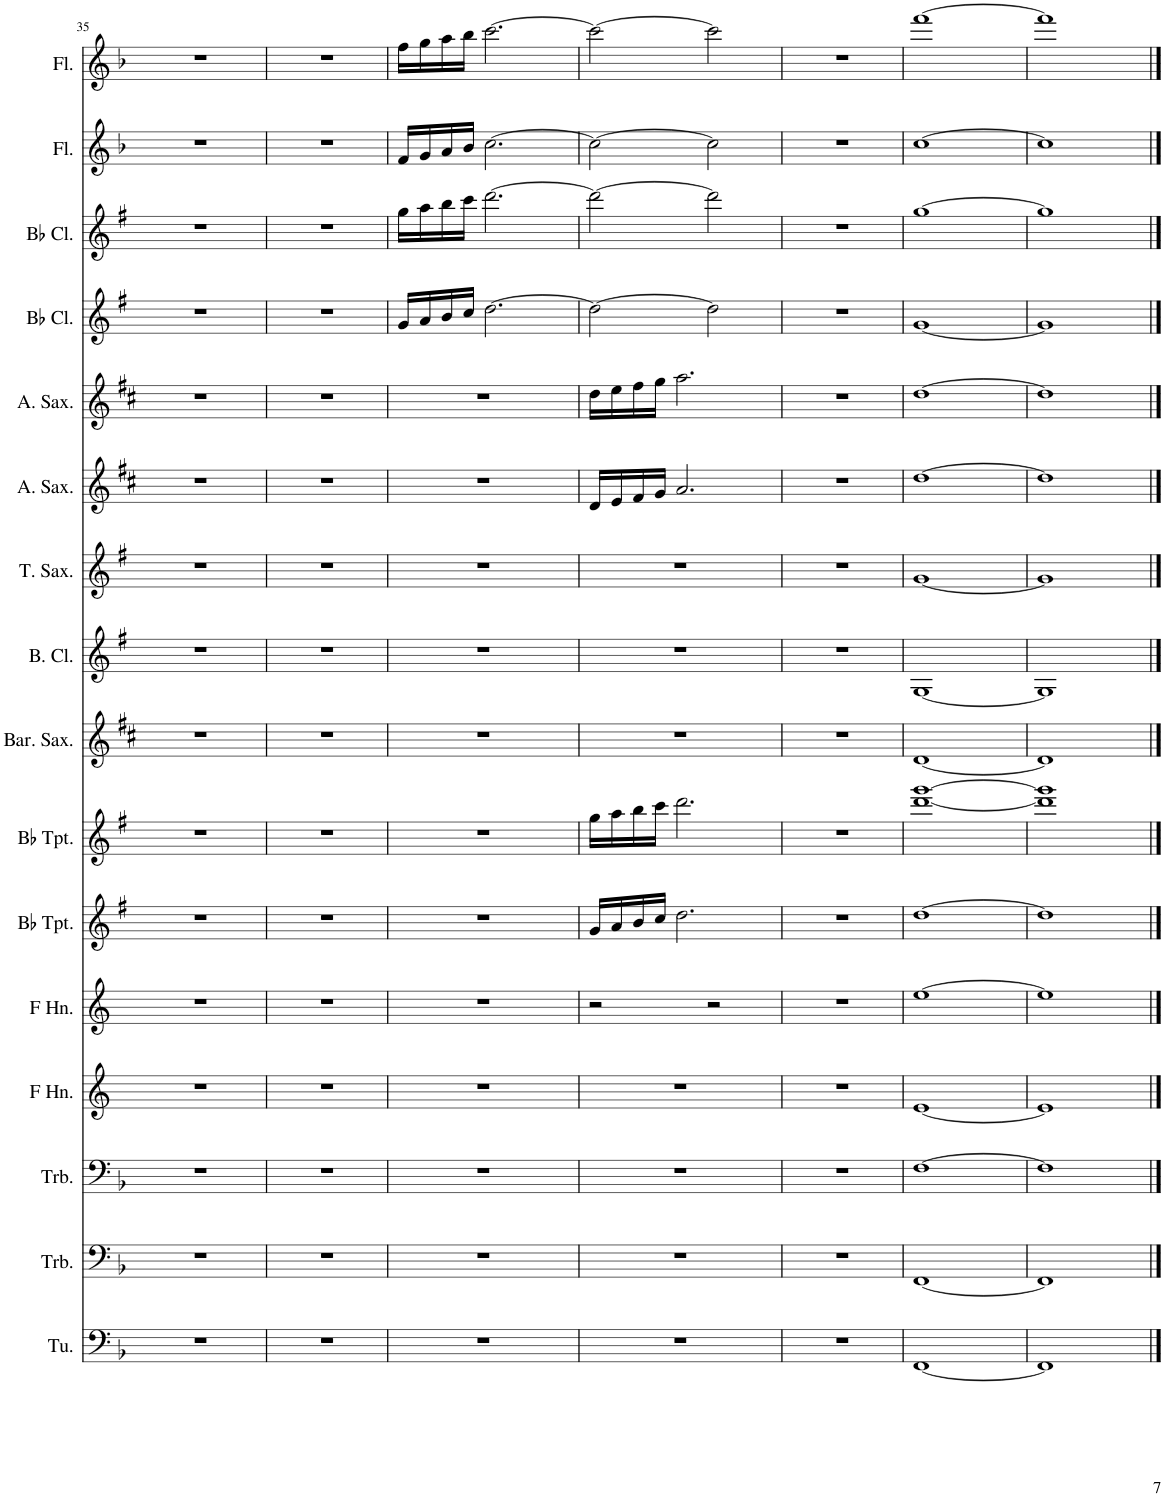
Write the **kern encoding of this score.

**kern	**kern	**kern	**kern	**kern	**kern	**kern	**kern	**kern	**kern	**kern	**kern	**kern	**kern	**kern	**kern
*part16	*part15	*part14	*part13	*part12	*part11	*part10	*part9	*part8	*part7	*part6	*part5	*part4	*part3	*part2	*part1
*staff16	*staff15	*staff14	*staff13	*staff12	*staff11	*staff10	*staff9	*staff8	*staff7	*staff6	*staff5	*staff4	*staff3	*staff2	*staff1
*I"Tuba	*I"Trombone	*I"Trombone	*I"Horn in F	*I"Horn in F	*I"Bb Trumpet	*I"Bb Trumpet	*I"Baritone Saxophone	*I"Bass Clarinet	*I"Tenor Saxophone	*I"Alto Saxophone	*I"Alto Saxophone	*I"Bb Clarinet	*I"Bb Clarinet	*I"Flute	*I"Flute
*I'Tu.	*I'Trb.	*I'Trb.	*	*	*I'Bb Tpt.	*I'Bb Tpt.	*I'Bar. Sax.	*I'B. Cl.	*I'T. Sax.	*I'A. Sax.	*I'A. Sax.	*I'Bb Cl.	*I'Bb Cl.	*I'Fl.	*I'Fl.
!!LO:PB:g=z
*clefF4	*clefF4	*clefF4	*clefG2	*clefG2	*clefG2	*clefG2	*clefG2	*clefG2	*clefG2	*clefG2	*clefG2	*clefG2	*clefG2	*clefG2	*clefG2
*	*	*	*Trd4c7	*Trd4c7	*Trd1c2	*Trd1c2	*Trd12c21	*Trd8c14	*Trd8c14	*Trd5c9	*Trd5c9	*Trd1c2	*Trd1c2	*	*
*k[b-]	*k[b-]	*k[b-]	*k[]	*k[]	*k[f#]	*k[f#]	*k[f#c#]	*k[f#]	*k[f#]	*k[f#c#]	*k[f#c#]	*k[f#]	*k[f#]	*k[b-]	*k[b-]
*M2/2	*M2/2	*M2/2	*M2/2	*M2/2	*M2/2	*M2/2	*M2/2	*M2/2	*M2/2	*M2/2	*M2/2	*M2/2	*M2/2	*M2/2	*M2/2
*met(c|)	*met(c|)	*met(c|)	*met(c|)	*met(c|)	*met(c|)	*met(c|)	*met(c|)	*met(c|)	*met(c|)	*met(c|)	*met(c|)	*met(c|)	*met(c|)	*met(c|)	*met(c|)
=35	=35	=35	=35	=35	=35	=35	=35	=35	=35	=35	=35	=35	=35	=35	=35
1r	1r	1r	1r	1r	1r	1r	1r	1r	1r	1r	1r	1r	1r	1r	1r
=36	=36	=36	=36	=36	=36	=36	=36	=36	=36	=36	=36	=36	=36	=36	=36
1r	1r	1r	1r	1r	1r	1r	1r	1r	1r	1r	1r	1r	1r	1r	1r
=37	=37	=37	=37	=37	=37	=37	=37	=37	=37	=37	=37	=37	=37	=37	=37
1r	1r	1r	1r	1r	1r	1r	1r	1r	1r	1r	1r	16g/LL	16gg\LL	16f/LL	16ff\LL
.	.	.	.	.	.	.	.	.	.	.	.	16a/	16aa\	16g/	16gg\
.	.	.	.	.	.	.	.	.	.	.	.	16b/	16bb\	16a/	16aa\
.	.	.	.	.	.	.	.	.	.	.	.	16cc/JJ	16ccc\JJ	16b-/JJ	16bb-\JJ
.	.	.	.	.	.	.	.	.	.	.	.	[2.dd\	[2.ddd\	[2.cc\	[2.ccc\
=38	=38	=38	=38	=38	=38	=38	=38	=38	=38	=38	=38	=38	=38	=38	=38
1r	1r	1r	1r	2r	16g/LL	16gg\LL	1r	1r	1r	16d/LL	16dd\LL	2dd\_	2ddd\_	2cc\_	2ccc\_
.	.	.	.	.	16a/	16aa\	.	.	.	16e/	16ee\	.	.	.	.
.	.	.	.	.	16b/	16bb\	.	.	.	16f#/	16ff#\	.	.	.	.
.	.	.	.	.	16cc/JJ	16ccc\JJ	.	.	.	16g/JJ	16gg\JJ	.	.	.	.
.	.	.	.	.	2.dd\	2.ddd\	.	.	.	2.a/	2.aa\	.	.	.	.
.	.	.	.	2r	.	.	.	.	.	.	.	2dd\]	2ddd\]	2cc\]	2ccc\]
=39	=39	=39	=39	=39	=39	=39	=39	=39	=39	=39	=39	=39	=39	=39	=39
1r	1r	1r	1r	1r	1r	1r	1r	1r	1r	1r	1r	1r	1r	1r	1r
=40	=40	=40	=40	=40	=40	=40	=40	=40	=40	=40	=40	=40	=40	=40	=40
[1FF	[1FF	[1F	[1e	[1ee	[1dd	[1ddd [1ggg	[1d	[1G	[1g	[1dd	[1dd	[1g	[1gg	[1cc	[1fff
=41	=41	=41	=41	=41	=41	=41	=41	=41	=41	=41	=41	=41	=41	=41	=41
1FF]	1FF]	1F]	1e]	1ee]	1dd]	1ddd] 1ggg]	1d]	1G]	1g]	1dd]	1dd]	1g]	1gg]	1cc]	1fff]
==	==	==	==	==	==	==	==	==	==	==	==	==	==	==	==
*-	*-	*-	*-	*-	*-	*-	*-	*-	*-	*-	*-	*-	*-	*-	*-
